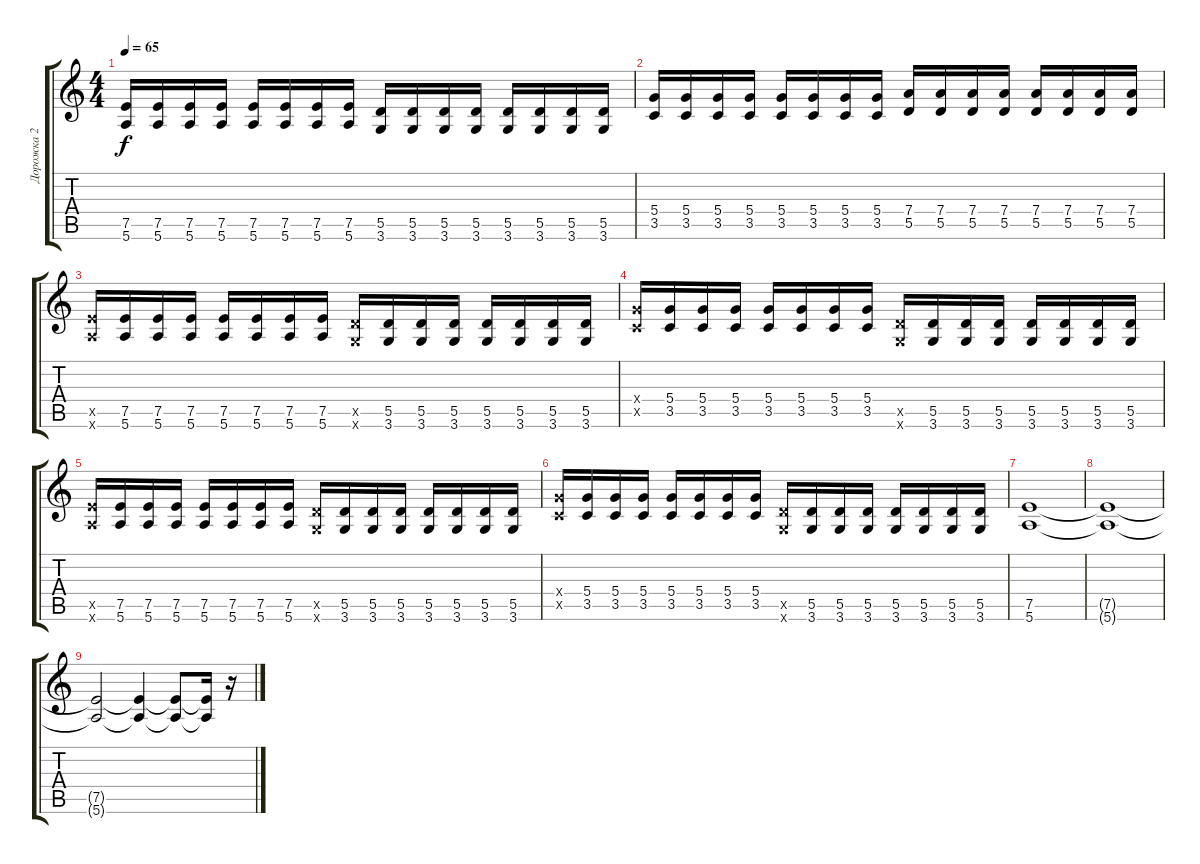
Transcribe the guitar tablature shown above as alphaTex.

\track ("Дорожка 2" "Дорожка 2") {instrument overdrivenguitar}
\staff {score tabs}
\tuning (E4 B3 G3 D3 A2 E2) {hide}
\ts (4 4)
\tempo 65
\clef g2
\ks c
(7.5 5.6).16{dy f} (7.5 5.6).16 (7.5 5.6).16 (7.5 5.6).16 (7.5 5.6).16 (7.5 5.6).16 (7.5 5.6).16 (7.5 5.6).16 (5.5 3.6).16 (5.5 3.6).16 (5.5 3.6).16 (5.5 3.6).16 (5.5 3.6).16 (5.5 3.6).16 (5.5 3.6).16 (5.5 3.6).16 |
(5.4 3.5).16 (5.4 3.5).16 (5.4 3.5).16 (5.4 3.5).16 (5.4 3.5).16 (5.4 3.5).16 (5.4 3.5).16 (5.4 3.5).16 (7.4 5.5).16 (7.4 5.5).16 (7.4 5.5).16 (7.4 5.5).16 (7.4 5.5).16 (7.4 5.5).16 (7.4 5.5).16 (7.4 5.5).16 |
(7.5{x} 5.6{x}).16 (7.5 5.6).16 (7.5 5.6).16 (7.5 5.6).16 (7.5 5.6).16 (7.5 5.6).16 (7.5 5.6).16 (7.5 5.6).16 (5.5{x} 3.6{x}).16 (5.5 3.6).16 (5.5 3.6).16 (5.5 3.6).16 (5.5 3.6).16 (5.5 3.6).16 (5.5 3.6).16 (5.5 3.6).16 |
(5.4{x} 3.5{x}).16 (5.4 3.5).16 (5.4 3.5).16 (5.4 3.5).16 (5.4 3.5).16 (5.4 3.5).16 (5.4 3.5).16 (5.4 3.5).16 (5.5{x} 3.6{x}).16 (5.5 3.6).16 (5.5 3.6).16 (5.5 3.6).16 (5.5 3.6).16 (5.5 3.6).16 (5.5 3.6).16 (5.5 3.6).16 |
(7.5{x} 5.6{x}).16 (7.5 5.6).16 (7.5 5.6).16 (7.5 5.6).16 (7.5 5.6).16 (7.5 5.6).16 (7.5 5.6).16 (7.5 5.6).16 (5.5{x} 3.6{x}).16 (5.5 3.6).16 (5.5 3.6).16 (5.5 3.6).16 (5.5 3.6).16 (5.5 3.6).16 (5.5 3.6).16 (5.5 3.6).16 |
(5.4{x} 3.5{x}).16 (5.4 3.5).16 (5.4 3.5).16 (5.4 3.5).16 (5.4 3.5).16 (5.4 3.5).16 (5.4 3.5).16 (5.4 3.5).16 (5.5{x} 3.6{x}).16 (5.5 3.6).16 (5.5 3.6).16 (5.5 3.6).16 (5.5 3.6).16 (5.5 3.6).16 (5.5 3.6).16 (5.5 3.6).16 |
(7.5 5.6).1 |
(7.5{t} 5.6{t}).1 |
(7.5{t} 5.6{t}).2 (7.5{t} 5.6{t}).4 (7.5{t} 5.6{t}).8 (7.5{t} 5.6{t}).16 r.16
